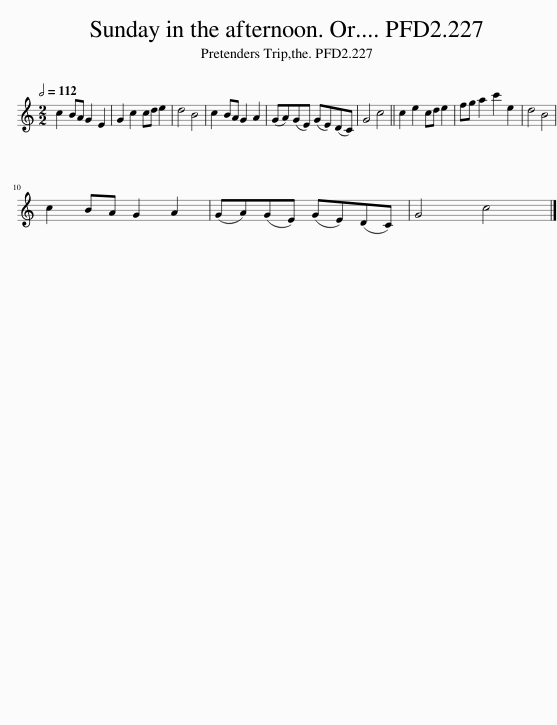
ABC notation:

X:1
L:1/8
Q:1/2=112
M:2/2
I:linebreak $
K:C
V:1 treble
V:1
 c2 BA G2 E2 | G2 c2 cd e2 | d4 B4 | c2 BA G2 A2 | (GA)(GE) (GE)(DC) | %5
 G4 c4 || c2 e2 cd e2 | fg a2 c'2 e2 | d4 B4 |$ c2 BA G2 A2 | %10
 (GA)(GE) (GE)(DC) | G4 c4 |] %12
